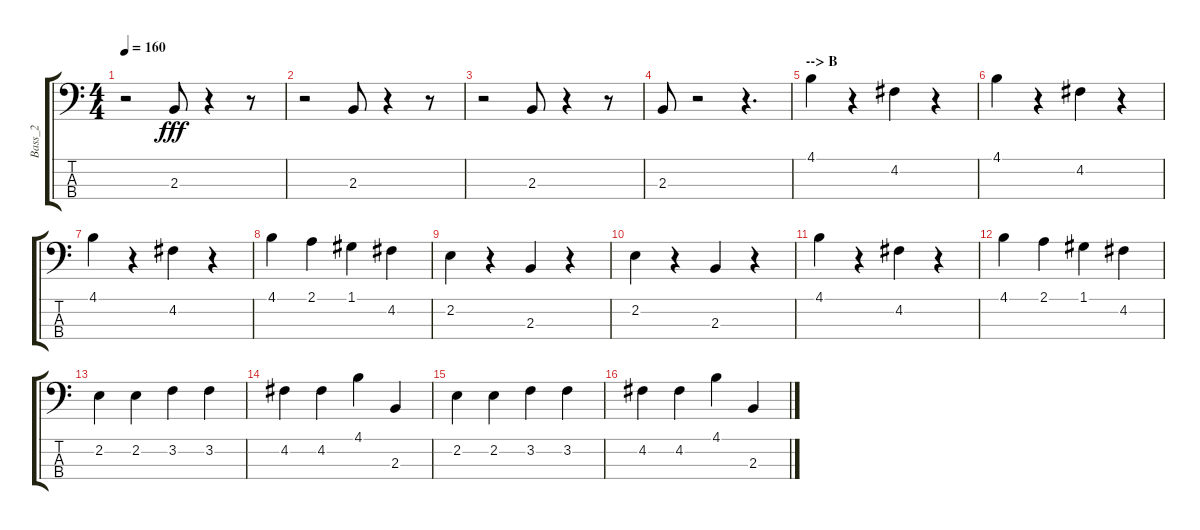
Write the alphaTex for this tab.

\track ("Bass_2" "Bass_2") {instrument electricguitarmuted}
\staff {score tabs}
\tuning (G2 D2 A1 E1) {hide}
\ts (4 4)
\tempo 160
\clef f4
\ks c
r.2{dy fff} 2.3.8 r.4 r.8 |
r.2 2.3.8 r.4 r.8 |
r.2 2.3.8 r.4 r.8 |
2.3.8 r.2 r.4{d} |
\section ("" "--> B")
4.1.4 r.4 4.2.4 r.4 |
4.1.4 r.4 4.2.4 r.4 |
4.1.4 r.4 4.2.4 r.4 |
4.1.4 2.1.4 1.1.4 4.2.4 |
2.2.4 r.4 2.3.4 r.4 |
2.2.4 r.4 2.3.4 r.4 |
4.1.4 r.4 4.2.4 r.4 |
4.1.4 2.1.4 1.1.4 4.2.4 |
2.2.4 2.2.4 3.2.4 3.2.4 |
4.2.4 4.2.4 4.1.4 2.3.4 |
2.2.4 2.2.4 3.2.4 3.2.4 |
4.2.4 4.2.4 4.1.4 2.3.4
